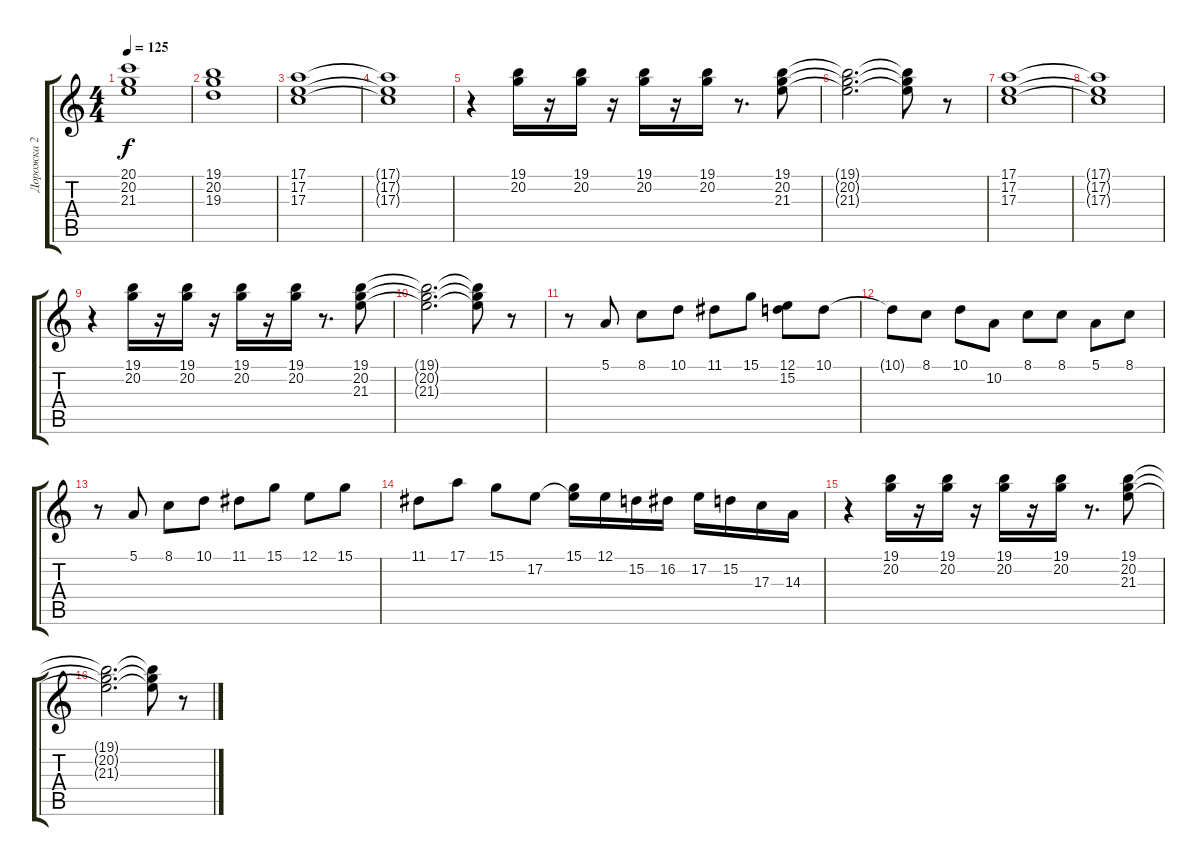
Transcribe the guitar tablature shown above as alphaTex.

\track ("Дорожка 2" "Дорожка 2") {instrument rockorgan}
\staff {score tabs}
\tuning (E4 B3 G3 D3 A2 E2) {hide}
\ts (4 4)
\tempo 125
\clef g2
\ks c
(20.1 20.2 21.3).1{dy f} |
(19.1 20.2 19.3).1 |
(17.1 17.2 17.3).1 |
(17.1{t} 17.2{t} 17.3{t}).1 |
r.4 (19.1 20.2).16 r.16 (19.1 20.2).16 r.16 (19.1 20.2).16 r.16 (19.1 20.2).16 r.8{d} (19.1 20.2 21.3).8 |
(19.1{t} 20.2{t} 21.3{t}).2{d} (19.1{t} 20.2{t} 21.3{t}).8 r.8 |
(17.1 17.2 17.3).1 |
(17.1{t} 17.2{t} 17.3{t}).1 |
r.4 (19.1 20.2).16 r.16 (19.1 20.2).16 r.16 (19.1 20.2).16 r.16 (19.1 20.2).16 r.8{d} (19.1 20.2 21.3).8 |
(19.1{t} 20.2{t} 21.3{t}).2{d} (19.1{t} 20.2{t} 21.3{t}).8 r.8 |
r.8 5.1.8 8.1.8 10.1.8 11.1.8 15.1.8 (12.1 15.2).8 10.1.8 |
10.1{t}.8 8.1.8 10.1.8 10.2.8 8.1.8 8.1.8 5.1.8 8.1.8 |
r.8 5.1.8 8.1.8 10.1.8 11.1.8 15.1.8 12.1.8 15.1.8 |
11.1.8 17.1.8 15.1.8 17.2.8 (15.1 17.2{t}).16 12.1.16 15.2.16 16.2.16 17.2.16 15.2.16 17.3.16 14.3.16 |
r.4 (19.1 20.2).16 r.16 (19.1 20.2).16 r.16 (19.1 20.2).16 r.16 (19.1 20.2).16 r.8{d} (19.1 20.2 21.3).8 |
(19.1{t} 20.2{t} 21.3{t}).2{d} (19.1{t} 20.2{t} 21.3{t}).8 r.8
